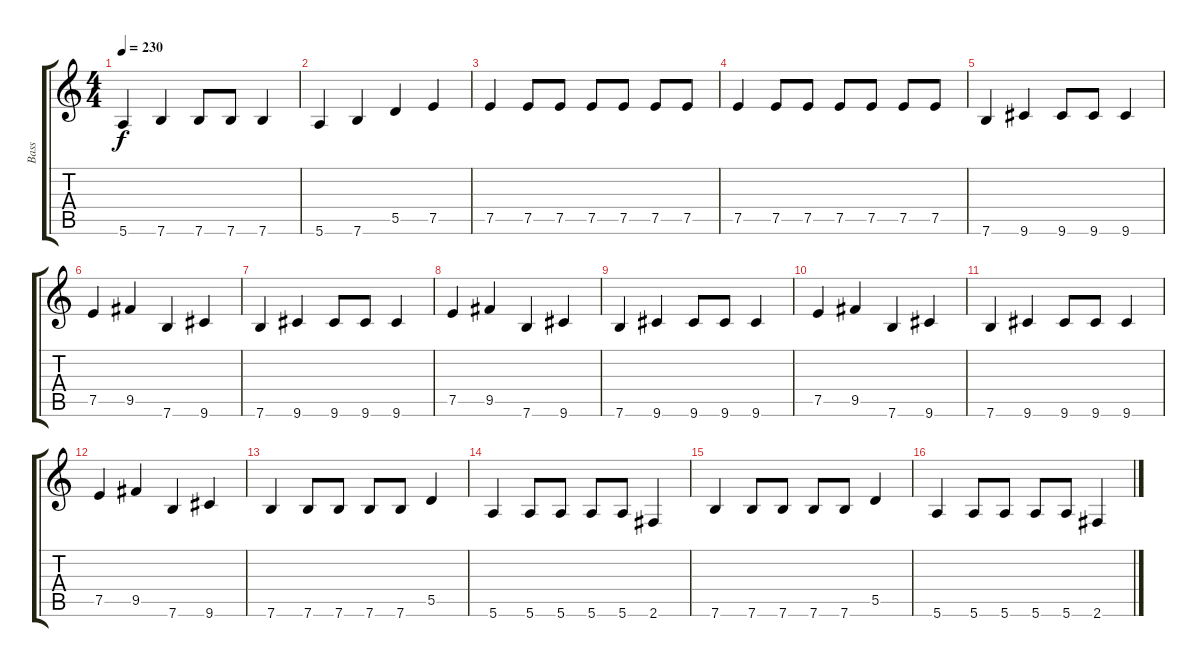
\track ("Bass" "Bass") {instrument electricbasspick}
\staff {score tabs}
\tuning (E4 B3 G3 D3 A2 E2) {hide}
\ts (4 4)
\tempo 230
\clef g2
\ks c
5.6.4{dy f} 7.6.4 7.6.8 7.6.8 7.6.4 |
5.6.4 7.6.4 5.5.4 7.5.4 |
7.5.4 7.5.8 7.5.8 7.5.8 7.5.8 7.5.8 7.5.8 |
7.5.4 7.5.8 7.5.8 7.5.8 7.5.8 7.5.8 7.5.8 |
7.6.4 9.6.4 9.6.8 9.6.8 9.6.4 |
7.5.4 9.5.4 7.6.4 9.6.4 |
7.6.4 9.6.4 9.6.8 9.6.8 9.6.4 |
7.5.4 9.5.4 7.6.4 9.6.4 |
7.6.4 9.6.4 9.6.8 9.6.8 9.6.4 |
7.5.4 9.5.4 7.6.4 9.6.4 |
7.6.4 9.6.4 9.6.8 9.6.8 9.6.4 |
7.5.4 9.5.4 7.6.4 9.6.4 |
7.6.4 7.6.8 7.6.8 7.6.8 7.6.8 5.5.4 |
5.6.4 5.6.8 5.6.8 5.6.8 5.6.8 2.6.4 |
7.6.4 7.6.8 7.6.8 7.6.8 7.6.8 5.5.4 |
5.6.4 5.6.8 5.6.8 5.6.8 5.6.8 2.6.4
